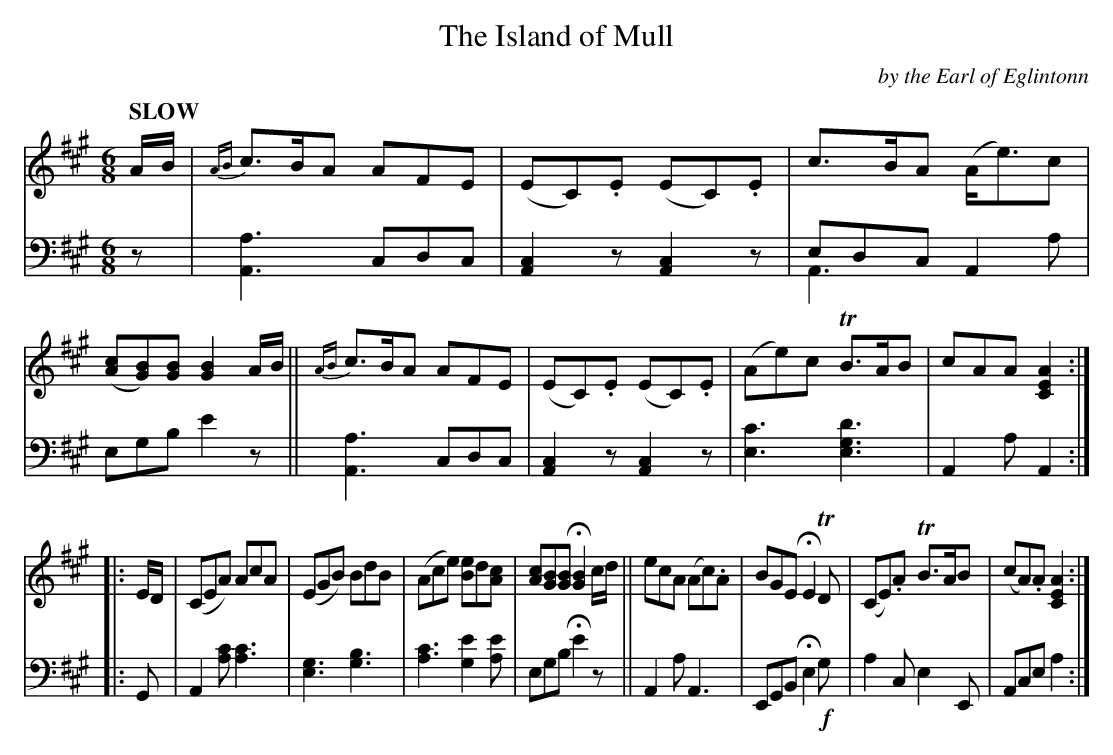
X:1
T: The Island of Mull
C: by the Earl of Eglintonn
M: 6/8
L: 1/8
Q: "SLOW"
K: A
V: 1 staves=2
A/B/ |\
{AB}c>BA AFE | (EC).E (EC).E | c>BA (A<e)c | ([cA][BG])[BG] [B2G2] A/B/ ||\
{AB}c>BA AFE | (EC).E (EC).E | (Ae)c TB>AB | cAA [A2E2C2] :|
|: E/D/ |\
(CEA) AcA | (EGB) BdB | (Ace) [eB2]d[cA] | [cA][BG][BG] H[B2G2] c/d/ ||\
ecA (Ac).A | BGE HE2 TD | (CE).A TB>AB | (cA).A [A2E2C2] :|
V: 2 clef=bass middle=d
z |\
[A3a3] cdc | [A2c2]z [A2c2]z | edc A2x & A3 x2a | egb e'2z || [A3a3] cdc |
[A2c2]z [A2c2]z | [e3c'3] [e3g3d'3] | A2a A2 :||: G | A2[ac'] [a3c'3] | [e3g3] [g3b3] | [a3c'3] [g2e'2][ae'] |
egb He'2z || A2a A3 | EGB He2 !f!g | a2c e2E | Ace a2 :|
